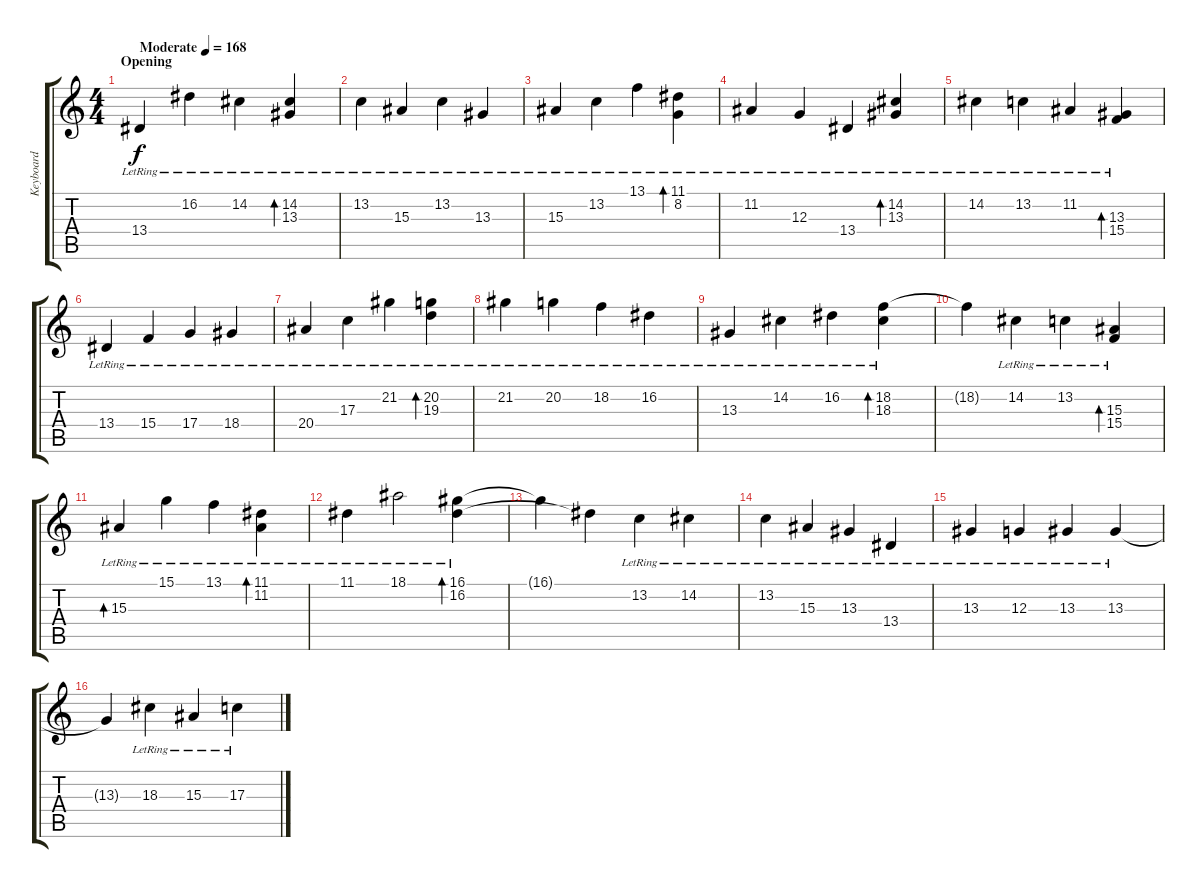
\track ("Keyboard" "Keyboard") {instrument vibraphone}
\staff {score tabs}
\tuning (E4 B3 G3 D3 A2 E2) {hide}
\ts (4 4)
\section ("" "Opening")
\tempo (168 "Moderate")
\clef g2
\ks c
13.4{lr}.4{dy f instrument vibraphone} 16.2{lr}.4 14.2{lr}.4 (14.2{lr} 13.3{lr}).4{bd 480} |
13.2{lr}.4 15.3{lr}.4 13.2{lr}.4 13.3{lr}.4 |
15.3{lr}.4 13.2{lr}.4 13.1{lr}.4 (11.1{lr} 8.2{lr}).4{bd 480} |
11.2{lr}.4 12.3{lr}.4 13.4{lr}.4 (14.2{lr} 13.3{lr}).4{bd 480} |
14.2{lr}.4 13.2{lr}.4 11.2{lr}.4 (13.3{lr} 15.4).4{bd 480} |
13.4{lr}.4 15.4{lr}.4 17.4{lr}.4 18.4{lr}.4 |
20.4{lr}.4 17.3{lr}.4 21.2{lr}.4 (20.2{lr} 19.3{lr}).4{bd 240} |
21.2{lr}.4 20.2{lr}.4 18.2{lr}.4 16.2{lr}.4 |
13.3{lr}.4 14.2{lr}.4 16.2{lr}.4 (18.2{lr} 18.3{lr}).4{bd 480} |
18.2{t}.4 14.2{lr}.4 13.2{lr}.4 (15.3{lr} 15.4).4{bd 480} |
15.3{lr}.4{bd 240} 15.1{lr}.4 13.1{lr}.4 (11.1{lr} 11.2{lr}).4{bd 480} |
11.1{lr}.4 18.1{lr}.2 (16.1{lr} 16.2{lr}).4{bd 480} |
16.1{t}.4 16.2{t}.4 13.2{lr}.4 14.2{lr}.4 |
13.2{lr}.4 15.3{lr}.4 13.3{lr}.4 13.4{lr}.4 |
13.3{lr}.4 12.3{lr}.4 13.3{lr}.4 13.3{lr}.4 |
13.3{t}.4 18.3{lr}.4 15.3{lr}.4 17.3{lr}.4
